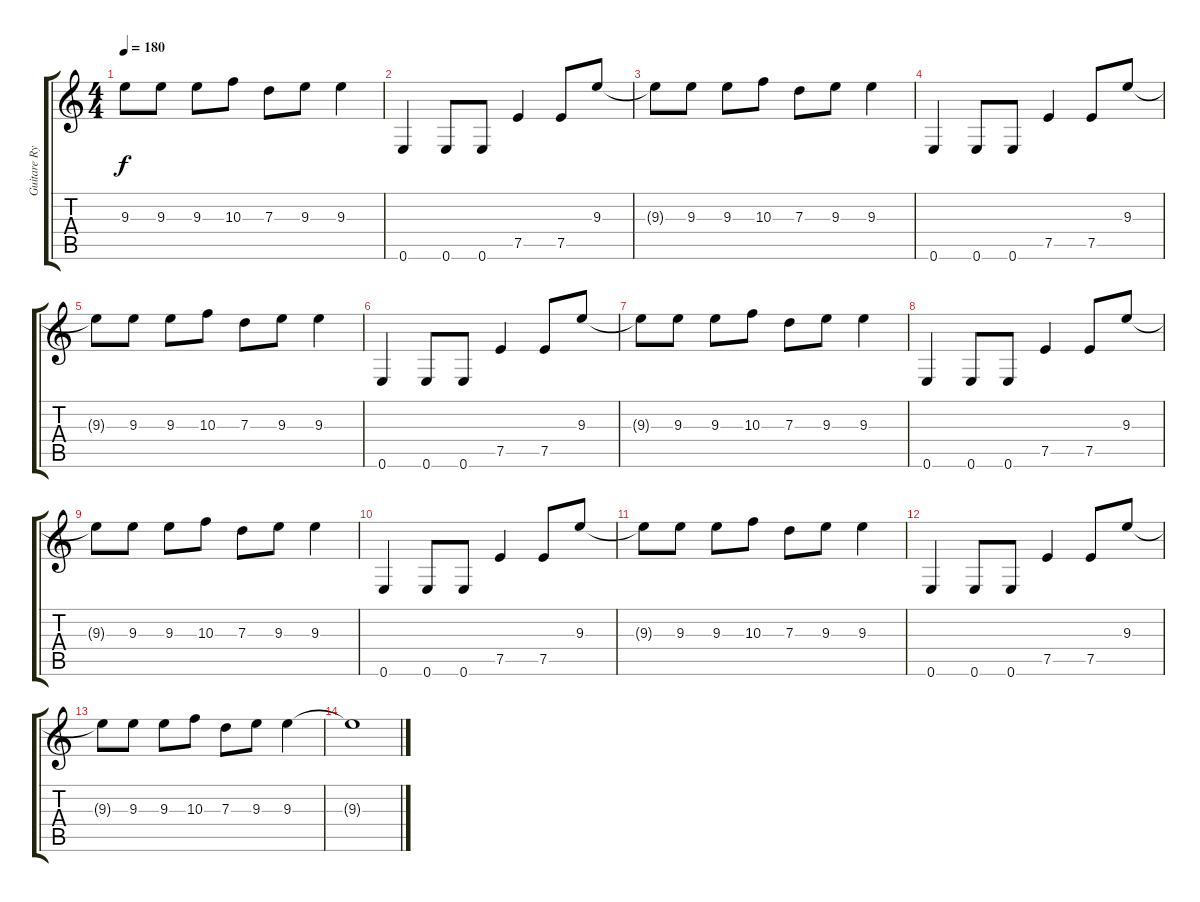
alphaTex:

\track ("Guitare Rythmique " "Guitare Ry") {instrument distortionguitar}
\staff {score tabs}
\tuning (E4 B3 G3 D3 A2 E2) {hide}
\ts (4 4)
\tempo 180
\clef g2
\ks c
9.3{t}.8{dy f} 9.3.8 9.3.8 10.3.8 7.3.8 9.3.8 9.3.4 |
0.6.4 0.6.8 0.6.8 7.5.4 7.5.8 9.3.8 |
9.3{t}.8 9.3.8 9.3.8 10.3.8 7.3.8 9.3.8 9.3.4 |
0.6.4 0.6.8 0.6.8 7.5.4 7.5.8 9.3.8 |
9.3{t}.8 9.3.8 9.3.8 10.3.8 7.3.8 9.3.8 9.3.4 |
0.6.4 0.6.8 0.6.8 7.5.4 7.5.8 9.3.8 |
9.3{t}.8 9.3.8 9.3.8 10.3.8 7.3.8 9.3.8 9.3.4 |
0.6.4 0.6.8 0.6.8 7.5.4 7.5.8 9.3.8 |
9.3{t}.8 9.3.8 9.3.8 10.3.8 7.3.8 9.3.8 9.3.4 |
0.6.4 0.6.8 0.6.8 7.5.4 7.5.8 9.3.8 |
9.3{t}.8 9.3.8 9.3.8 10.3.8 7.3.8 9.3.8 9.3.4 |
0.6.4 0.6.8 0.6.8 7.5.4 7.5.8 9.3.8 |
9.3{t}.8 9.3.8 9.3.8 10.3.8 7.3.8 9.3.8 9.3.4 |
9.3{t}.1{volume 0}
